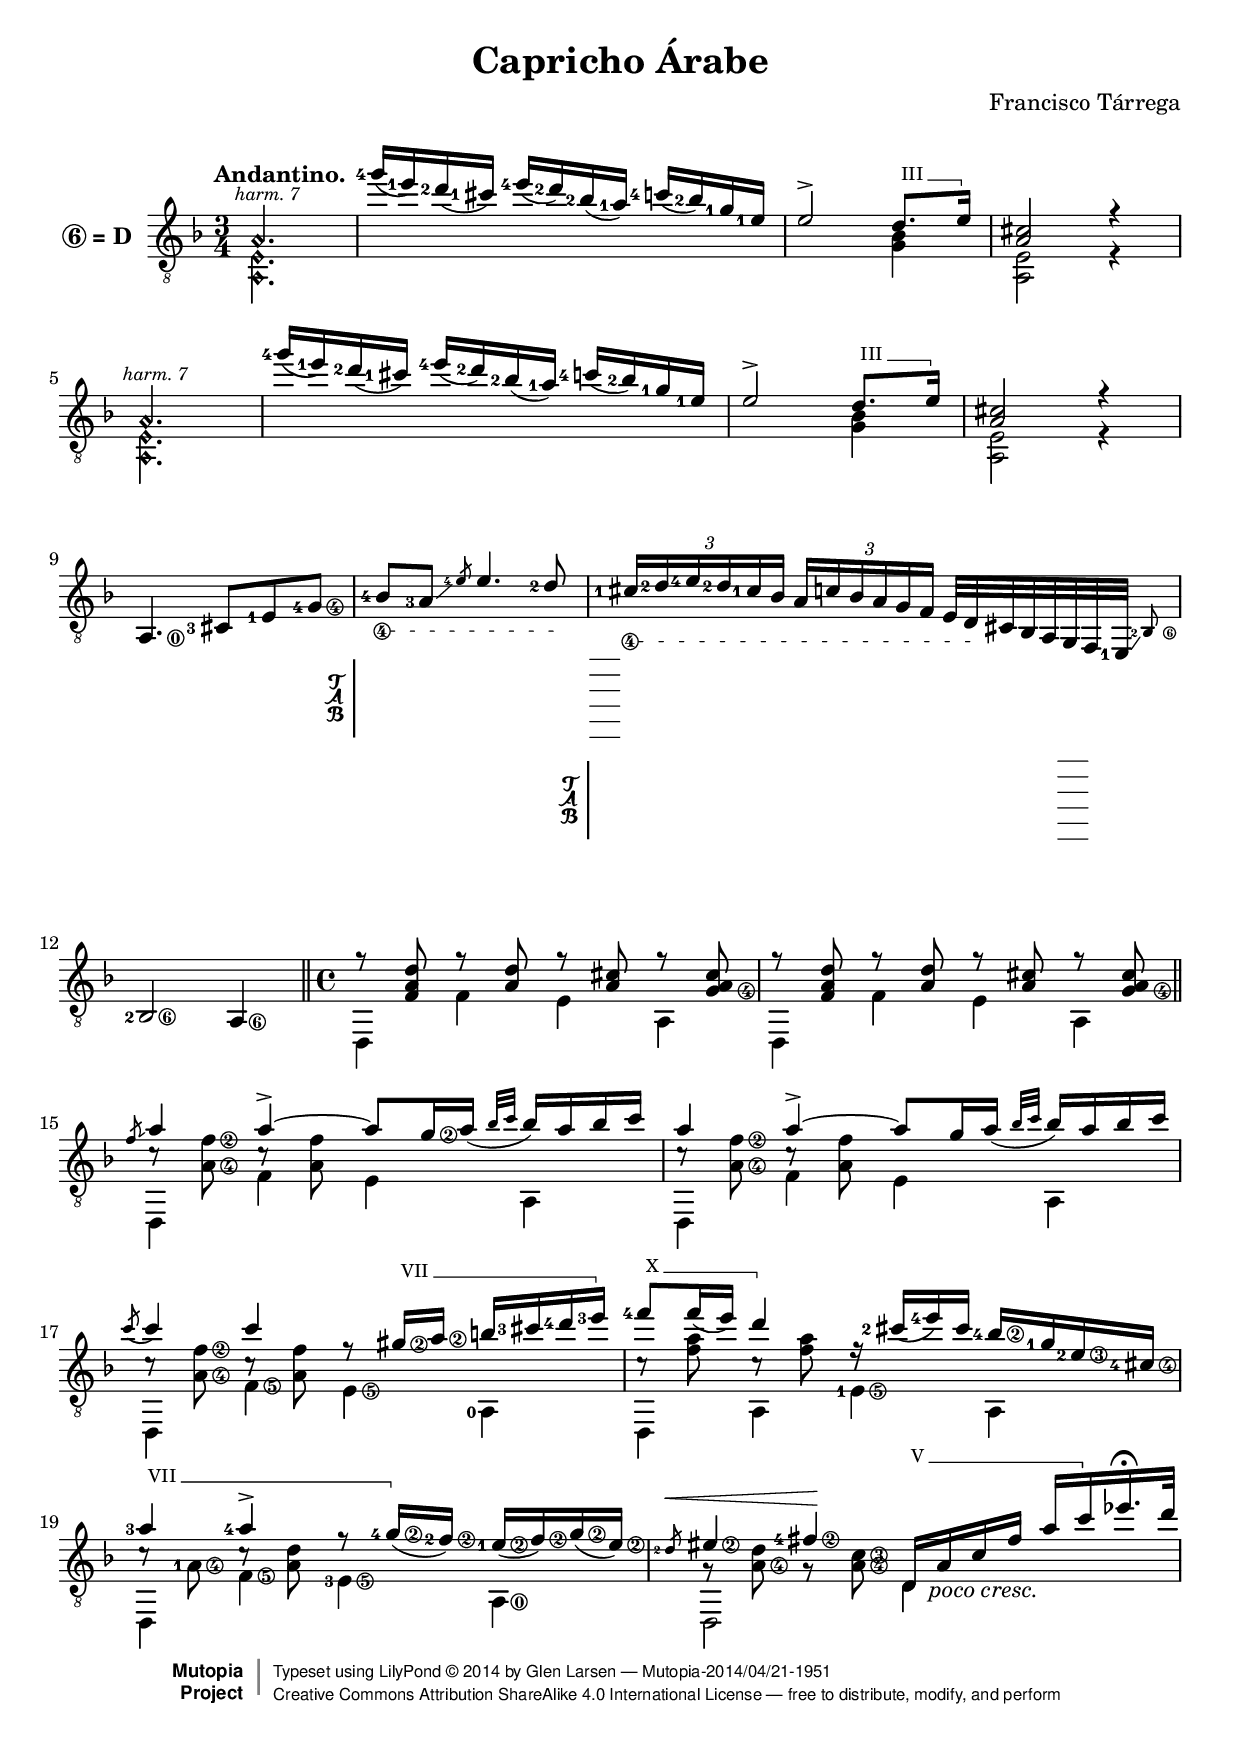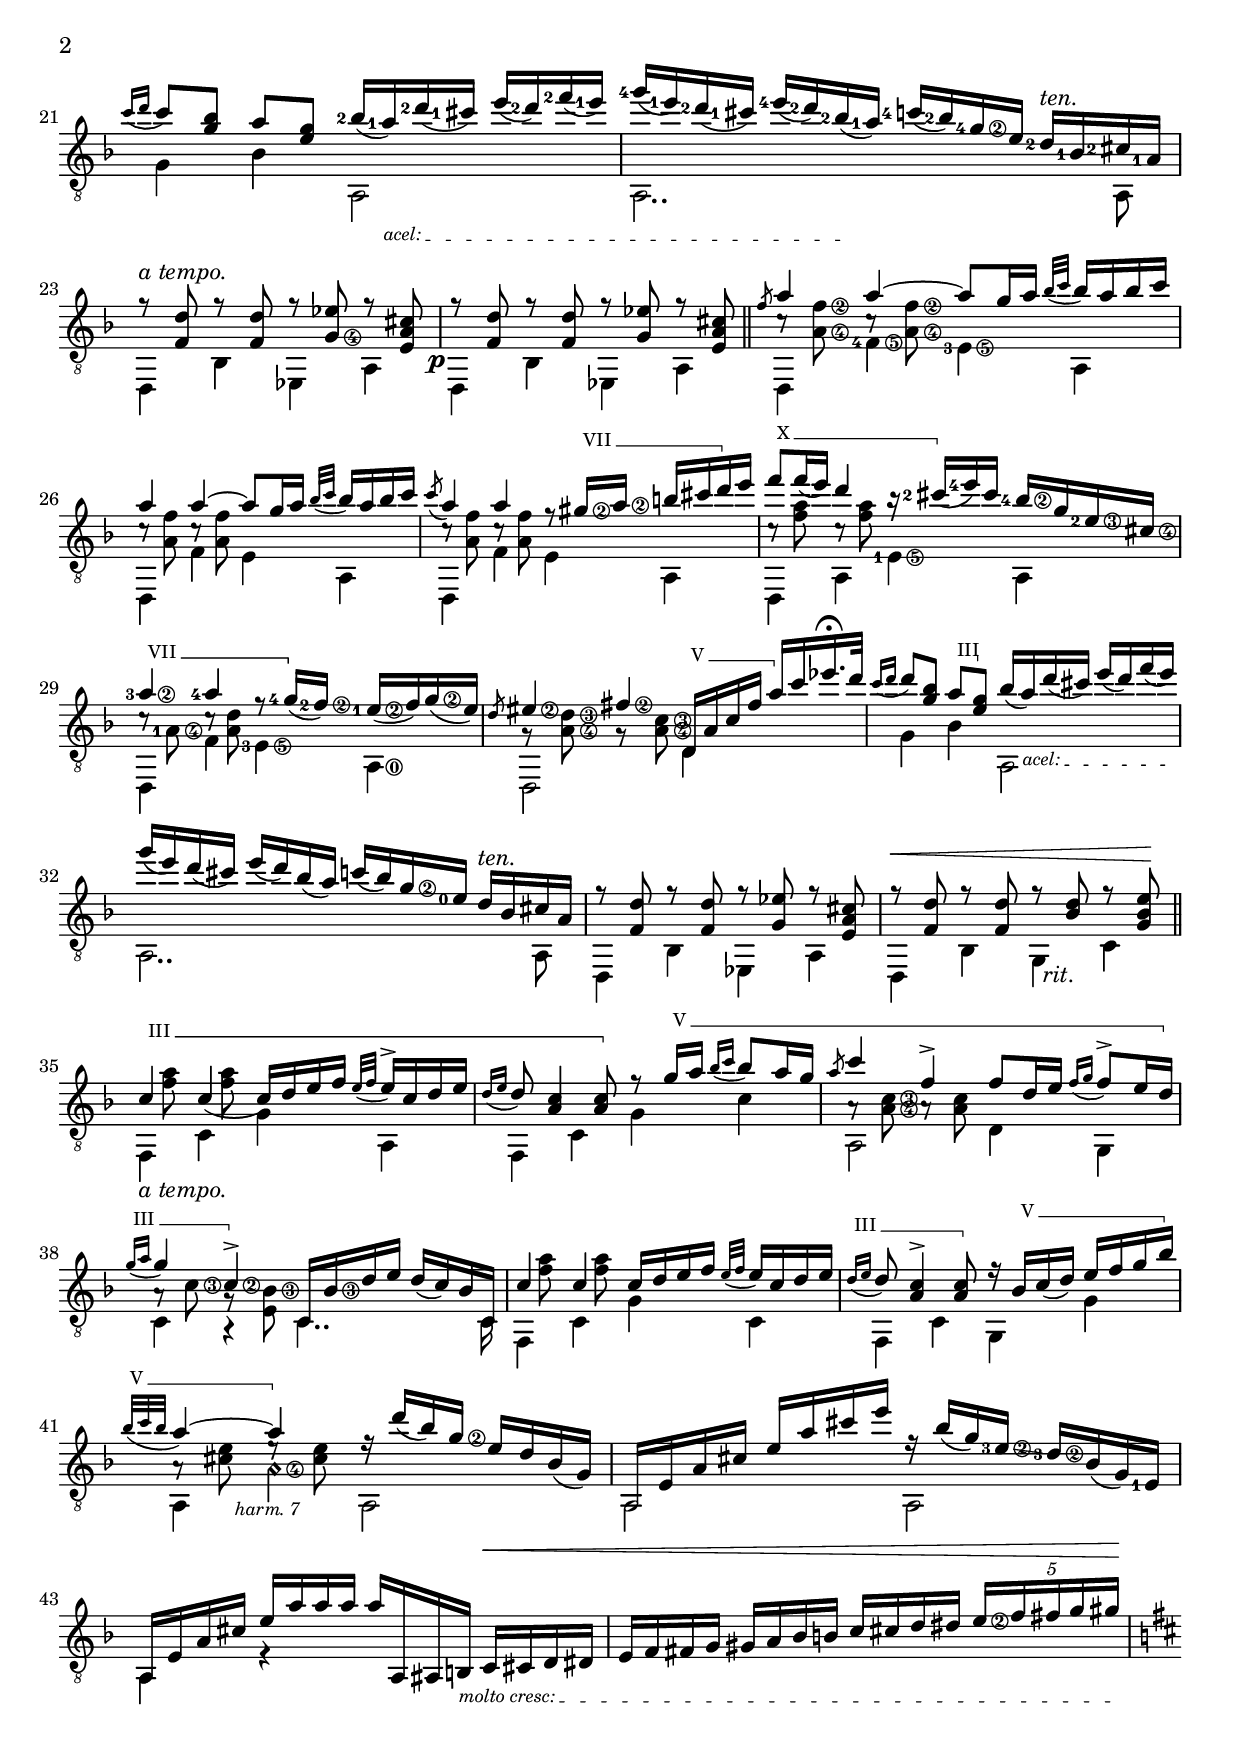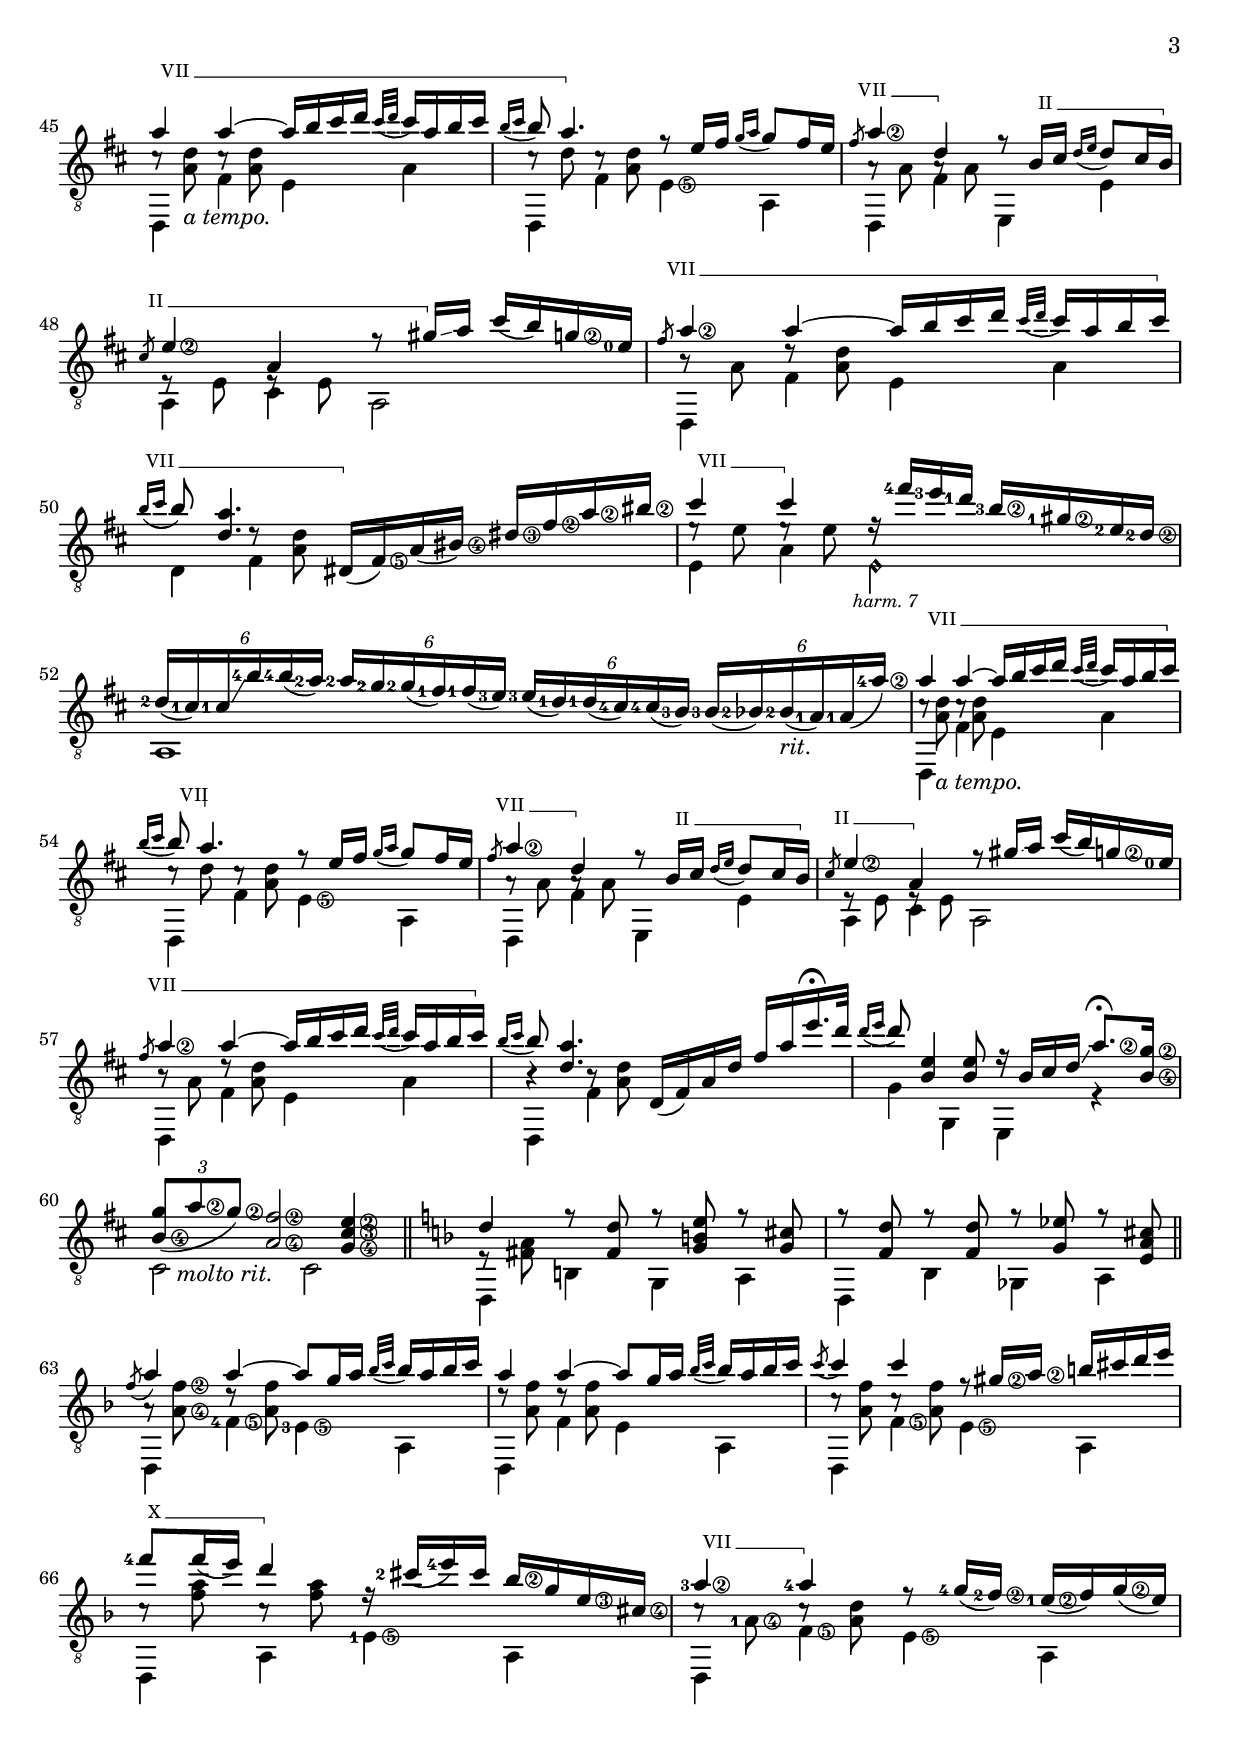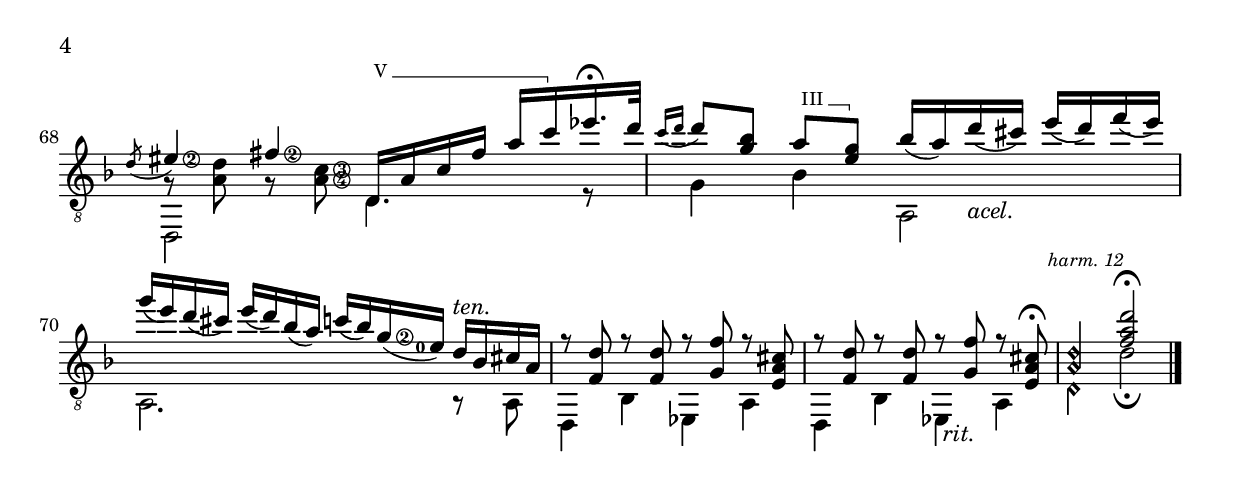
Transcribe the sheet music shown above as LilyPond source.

\version "2.18.2"
\header {
  title = "Capricho Árabe"
  composer = "Francisco Tárrega"
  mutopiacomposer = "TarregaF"
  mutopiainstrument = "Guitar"
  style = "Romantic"
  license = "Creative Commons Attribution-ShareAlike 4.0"
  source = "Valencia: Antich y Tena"
  % From Boije 827
  date = "1892"
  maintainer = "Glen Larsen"
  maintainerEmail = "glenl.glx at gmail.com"

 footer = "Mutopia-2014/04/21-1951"
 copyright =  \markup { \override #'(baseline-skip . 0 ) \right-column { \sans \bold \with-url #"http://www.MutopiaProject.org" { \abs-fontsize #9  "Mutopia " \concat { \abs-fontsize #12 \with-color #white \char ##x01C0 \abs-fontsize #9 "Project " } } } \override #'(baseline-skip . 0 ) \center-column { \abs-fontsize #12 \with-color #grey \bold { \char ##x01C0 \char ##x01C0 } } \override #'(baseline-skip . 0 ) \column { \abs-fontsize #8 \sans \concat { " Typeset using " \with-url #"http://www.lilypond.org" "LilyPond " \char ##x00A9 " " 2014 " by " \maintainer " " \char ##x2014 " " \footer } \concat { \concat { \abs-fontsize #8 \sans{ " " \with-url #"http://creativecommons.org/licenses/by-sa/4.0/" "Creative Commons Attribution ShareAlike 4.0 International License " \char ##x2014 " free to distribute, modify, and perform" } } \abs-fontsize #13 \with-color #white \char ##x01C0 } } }
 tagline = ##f
}

\paper {
  % add space between composer/opus markup and first staff
  markup-system-spacing #'padding = #3
  % add a little space between composer and opus
  markup-markup-spacing #'padding = #1.2
  top-margin = 7\mm
  bottom-margin = 6\mm
}

%% http://lsr.di.unimi.it/LSR/Item?id=616
stringNumberSpanner =
  #(define-music-function (parser location StringNumber) (string?)
    #{
      \override TextSpanner.style = #'dashed-line
      \override TextSpanner.dash-period = #2.0
      \override TextSpanner.font-size = #-5
      \override TextSpanner.bound-details.left.stencil-align-dir-y = #CENTER
      \override TextSpanner.bound-details.left.text = \markup { \circle \number $StringNumber }
    #})

% hide string numbers across a span of music
hideStrNo =
  #(define-music-function (parser location arg) (ly:music?)
    #{
      \omit Voice.StringNumber
      $arg
      \undo \omit Voice.StringNumber
    #})

tspanner =
  #(define-music-function (parser location arg) (string?)
    #{
      \override TextSpanner.style = #'dashed-line
      \override TextSpanner.dash-period = #2.0
      \override TextSpanner.font-size = #-2
      \override TextSpanner.bound-details.left.stencil-align-dir-y = #DOWN
      \override TextSpanner.bound-details.left.text = \markup{\italic $arg }
    #})

% Barre glyph code from snippets (modified slightly)

%% Syntax: \bbarre #"text" { notes } - text = any number of box
bbarre =
#(define-music-function (barre location str music) (string? ly:music?)
   (let ((elts (extract-named-music music '(NoteEvent EventChord))))
     (if (pair? elts)
         (let ((first-element (first elts))
               (last-element (last elts)))
           (set! (ly:music-property first-element 'articulations)
                 (cons (make-music 'TextSpanEvent 'span-direction -1)
                       (ly:music-property first-element 'articulations)))
           (set! (ly:music-property last-element 'articulations)
                 (cons (make-music 'TextSpanEvent 'span-direction 1)
                       (ly:music-property last-element 'articulations))))))
   #{
       \textSpannerUp
       \once \override TextSpanner #'font-size = #-2
       \once \override TextSpanner #'font-shape = #'upright
       \once \override TextSpanner #'staff-padding = #3
       \once \override TextSpanner #'style = #'line
       \once \override TextSpanner #'to-barline = ##f
       \once \override TextSpanner #'bound-details =
            #`((left
                (text . ,#{ \markup{\concat{ #str " " }} #})
                (Y . 0)
                (padding . 0.25)
                (attach-dir . -4))
	       (right
		(text . ,#{ \markup { \draw-line #'( 0 . -.5) } #})
		(Y . 0)
		(padding . 0.25)
		(attach-dir . 2)))
       $music
   #})


\layout {
%{
  \context {
    \Voice
    \override StringNumber #'stencil = ##f
  }
%}
  \context {
    \Staff
    \override Fingering #'staff-padding = #'()
    \override Fingering #'add-stem-support = ##t
    \mergeDifferentlyDottedOn
    \mergeDifferentlyHeadedOn
  }
  \context {
    \Dynamics
    \override DynamicTextSpanner #'style = #'none
  }
}

global = {
  \time 3/4
  \key d \minor
}

myfingering = {
  \set fingeringOrientations = #'(left)
  \set stringNumberOrientations = #'(right)
}

upperVoice = \relative c' {
  \voiceOne
  \dynamicUp
  \myfingering
  \repeat unfold 2 {
    \harmonicsOn \hideStrNo { <a\4>2.-\markup{\italic {\fontsize #-2 {\halign #-0.5 "harm. 7"}}} }\harmonicsOff |
    \slurDown
    <g''-4>16( <e-1>) <d-2>( <cis-1>) <e-4>( <d-2>) <bes-2>( <a-1>) <c-4>( <bes-2>) \hideStrNo{ <g-1\2> <e-1\2> } |
    \slurNeutral
    \hideStrNo{ <e\2>2->\bbarre #"III" { d8. <e\2>16 } } |
    <cis a>2 r4 |
    \break
  }
  <a,\0>4. <cis-3>8 <e-1> <g-4\4> |

  \set TabStaff.minimumFret = #4
  \stringNumberSpanner "4"
  \textSpannerDown
  \hideStrNo{ <bes-4\4>8\startTextSpan <a-3>\glissando \slashedGrace <e'-4\4> <e\4>4. <d-2\4>8\stopTextSpan } |
  \set TabStaff.minimumFret = #0
  \hideStrNo{ \tuplet 3/2 { <cis-1\4>16\startTextSpan <d-2\4> <e-4\4> <d-2\4> <cis-1\4> <bes\4> }
              \tuplet 3/2 { <a\4> <c\4> <bes\4> <a\4> <g\4> <f\4> }
              <e\4>32 <d\4>\stopTextSpan cis bes a g f
            } \afterGrace <e-1>32\glissando <bes'-2\6>8 |
  <bes-2\6>2 <a\6>4 |

  \bar "||" \time 4/4

  \repeat unfold 2 {
    r8 <d' a f> r <d a> r <cis a> r <cis a g\4> |
  }
  \bar "||"
  \slashedGrace f8\glissando a4 a->~ a8 <g\2>16 a( \grace { bes32 c } bes16) a bes c |
  a4 a~-> a8 \hideStrNo{ <g\2>16 a( \grace{bes32 c} bes16) a bes c } |
  \acciaccatura c8 c4 c r8\bbarre #"VII" { <gis\2>16 <a\2> b <cis-3> <d-4> <e-3> } |
  \bbarre #"X" { <f-4>8 f16( e) d4 r16 } <cis-2>( <e-4>) cis
    \set minimumFret = #7
    <bes-4\2> <g-1>
    <e-2\3> <cis-4\4> |
    \set minimumFret = 0

  \bbarre #"VII" { <a'-3>4 <a-4>-> r8 <g\2-4>16( } <f-2\2>) <e-1\2>( <f\2>) <g\2>( <e\2>) |
  \set minimumFret = #5
  \slashedGrace <d-2>8\< <eis\2>4 <fis-4\2>\! \bbarre #"V" { d,16_\markup{\halign #-1.5 \italic "poco cresc."} a' c fis a c } ees16.\fermata d32 |
  \set minimumFret = #0

  \tspanner "acel: "
  \textSpannerDown
  \acciaccatura {c16 d} c8 <bes g> a[ <g e>8] <bes-2>16( <a-1>)\startTextSpan <d-2>( <cis-1>) e( <d-2>) <f-2>( <e-1>) |
  <g-4>16( <e-1>) <d-2>( <cis-1>) <e-4>( <d-2>) <bes-2>(\stopTextSpan <a-1>) <c-4>( <bes-2>) <g-4\2> <e> <d-2>^\markup{\italic "ten."} <bes-1> <cis-2> <a-1> |

  r8^\markup{\italic "a tempo."} <d f,> r q r <ees g,\4> r <cis a e> |
  r8 <d f,> r q r <ees g,> r <cis a e> |
  \bar "||"
  \slashedGrace f8 a4 a~ a8 g16 a \acciaccatura{ bes32 c } bes16 a bes c |

  a4 a~ a8 g16 a \acciaccatura{ bes32 c } bes16 a bes c |
  \acciaccatura c8 a4 a r8 \bbarre #"VII" { <gis\2>16 <a\2> b cis d } e |

  \set minimumFret = #8
  \bbarre #"X" { f8 f16( e) d4 b16\rest <cis-2>16( } <e-4>)cis <bes-4\2> g <e-2\3> <cis\4> |
  \set minimumFret = #5
  \bbarre "VII" { <a'-3\2>4 \hideStrNo {<a-4\2>} r8 <g-4>16( } <f-2\2>) <e-1\2>16[( f) <g\2>( e)] |
  \set minimumFret = #5

  \slashedGrace d8 <eis\2>4 <fis\2> \bbarre #"V" { d,16 a' c fis a } c ees16.\fermata d32 |
  \set minimumFret = #0
  
  \acciaccatura {c16 d} d8 <bes g> \bbarre #"III" { a[ <g e>8] } bes16(
    \tspanner "acel: "
    \textSpannerDown
    a)\startTextSpan d( cis) e( d) f( e)\stopTextSpan |

  g16( e) d( cis) e( d) bes( a) c( bes) <g\2> <e-0> d^\markup{\italic "ten."} bes cis a |
  r8 <d f,> r q r <ees g,> r <cis a e> |
  r8\< <d f,>r q r <d bes> r <e bes g>\! |
  \bar "||"

  \set minimumFret=#5
  \bbarre #"III" { c4 c( c16) d e f \acciaccatura{e32 f} e16-> c d e |
  \set minimumFret=#3
  \acciaccatura{d16 e} d8 <c a>4 q8 } r \bbarre #"V" { g'16 a \acciaccatura{bes16 c} bes8 a16 g |
  \set minimumFret=#5
  \slashedGrace a8 c4 f,-> f8 d16 e \acciaccatura{f16 g} f8-> e16 d } |
  \set minimumFret=#0

  \bbarre #"III" { \acciaccatura {g16 a} g4 <c,\2>-> } c,16 <bes'\3> d e d( c) bes c, |
  c'4 c c16 d e f \acciaccatura {e32 f} e16 c d e |
  \bbarre #"III" { \acciaccatura {d16 e} d8 <c a>4-> q8 } r16 \bbarre #"V" { \set minimumFret=#5 bes c( d) e f g bes } |
  \set minimumFret=#0

  \bbarre #"V" { \acciaccatura{bes32 c bes} a4~ a r16 } d16( bes) <g\2> e d bes( g) |
  a,16 e' a cis e a cis e r bes( g) <e-3\2>\glissando <d-3\2> bes( g) <e-1> |

  \tspanner "molto cresc: "
  \textSpannerDown
  a,16 e' a cis e a a a a a,, ais b\startTextSpan c\< cis d dis |
  e16 f fis g gis a bes b c cis d dis \set minimumFret=#5
    \tuplet 5/4 { <e\2>16[ f fis g gis\!\stopTextSpan ] } |
  \set minimumFret=#0

  \key d \major
  \bbarre #"VII" { a4 a~ a16 b cis d \acciaccatura{ cis32 d } cis16 a b cis |
  \acciaccatura{ b16 cis } b8 a4. r8 } \set minimumFret=5 e16 fis \acciaccatura{ g16 \hideStrNo{<a\2>} } g8 fis16 e |
  \set minimumFret=#0
  \bbarre #"VII" { \slashedGrace{ \hideStrNo{ <fis\2>8 }} \set minimumFret=#7 <a\2>4 d, r8 }
    \bbarre #"II" { \set minimumFret=#2 b16 cis \acciaccatura{ d16 e } d8 cis16 b } |

  \bbarre #"II" { \slashedGrace{ \hideStrNo{ <cis\2>8 }} <e\2>4 a, r8 gis'16\glissando } a cis( b) <g\2> <e-0> |
  \bbarre #"VII" { \slashedGrace{ \hideStrNo{ <fis\2>8 }} <a\2>4 a4~ a16 b cis d \acciaccatura{ cis32 d } cis16 a b cis } |
  \bbarre #"VII" { \acciaccatura{ b16 cis } b8 <a d,>4. dis,,16( } <fis\5>) \hideStrNo{ <a\4>( } <bis\4>) <dis\3> <fis\2> <a\2> <bis\2> |

  \bbarre #"VII" { cis4 cis r16 } <fis-4> <e-3> <d-1> <b-3\2> <gis-1\2> <e-2> <d-2\2> |
  \tuplet 6/4 { <d-2>16( <cis-1>) <cis-1>\glissando \hideStrNo{ <b'-4\2> <b-4\2>( <a-2\2>) } }
    \tuplet 6/4 { \hideStrNo{ <a-2\2>\glissando <g-2\2> <g-2\2>( <fis-1\2>) <fis-1\2>( <e-3\2>) } }
    \tuplet 6/4 { \hideStrNo{ <e-3\3>( <d-1\3>) <d-1\3>( <cis-4\3>) } \hideStrNo{ <cis-4\4>( <b-3\4>) } }
    \tuplet 6/4 { \hideStrNo{ <b-3\4>( <bes-2\4>) <bes-2\4>(_\markup{\italic{"rit."}} <a-1\4>) <a-1\4>( } <a'-4\2>) } |

  \bbarre #"VII" { a4 a~ a16 b cis d \acciaccatura{ cis32 d } cis16 a b cis } |
  \acciaccatura{ b16 cis } \bbarre #"VII" { b8 a4. r8 } \set minimumFret=5 e16 fis \acciaccatura{ g16 \hideStrNo{<a\2>} } g8 fis16 e |
  \set minimumFret=#0
  \bbarre #"VII" { \slashedGrace{ \hideStrNo{ <fis\2>8 }} \set minimumFret=#7 <a\2>4 d, r8 }
    \set minimumFret=#2 \bbarre #"II" { b16 cis \acciaccatura{ d16 e } d8 cis16 b } |

  \bbarre #"II" { \slashedGrace{ \hideStrNo{ <cis\2>8 }} <e\2>4 a, r8 } gis'16\glissando a cis( b) <g\2> <e-0> |
  \bbarre #"VII" { \slashedGrace{ \hideStrNo{ <fis\2>8 }} <a\2>4 \hideStrNo{ <a\2>4~ } a16 b cis d \acciaccatura{ cis32 d } cis16 a b cis } |
  \acciaccatura{ b16 cis } \hideStrNo{ b8 <a d,\3>4. d,,16( <fis\5>) <a\4> <d\3> <fis\2> <a\2> } e'16.\fermata d32 |

  \acciaccatura{ d16 e } d8 <e, b>4 q8 r16 b16 cis d\glissando <a'\2>8.\fermata <g\2 b,\4>16 |
  \tuplet 3/2 { <g b,\4>8( a\2 g\2) } <fis\2 a,\4>2 <e\2 cis\3 g\4>4 |
  \bar "||"
  \key d\minor
  d4 r8 <d fis,>8 r <e b g> r \hideStrNo { <cis\3 g> } |

  r8 <d f,> r q r <ees g,> r <cis a e> |
  \bar "||"
  \set minimumFret=#5
  \acciaccatura{ \hideStrNo{ <f\1>8 } } a4 a~ a8 g16 a \acciaccatura{ bes32 c } bes16 a bes c |
  a4 a~ a8 g16 a \acciaccatura{ bes32 c } bes16 a bes c |
  \set minimumFret=#0

  \acciaccatura c8 c4 c r8 <gis\2>16 <a\2> b cis d e |
  \bbarre #"X" { <f-4>8 f16( e) d4 r16 } <cis-2>( <e-4>) cis
    \set minimumFret=#7
    <bes\2> g
    <e\3> <cis\4> |

  \set minimumFret=#5
  \bbarre #"VII" { <a'-3\2>4 \hideStrNo{ <a-4\2> } r8 } <g-4>16( <f-2\2>) <e-1\2>( f) <g\2>( e) |
  \set minimumFret=#0
  \acciaccatura{ d8 } <eis\2>4 <fis\2> \set minimumFret=#5 \bbarre #"V" { d,16 a' c fis a c } ees16.\fermata d32 |
  \set minimumFret=#0

  \acciaccatura {c16 d} d8 <bes g> \bbarre #"III" { a[ <g e>8] } bes16( a) d(_\markup{\italic "acel."} cis) e( d) f( e) |
  g16( e) d( cis) e( d) bes( a) c( bes) <g\2>( <e-0>) d^\markup{\italic "ten."} bes cis a |

  r8 <d f,> r q r <f g,> r <cis a e> |
  r8 <d f,> r q r <f g,> r <cis a e>\fermata |
  \harmonicsOn \hideStrNo{ <d\4 a\5>2-\markup{\italic {\fontsize #-2 {\halign #-0.5 "harm. 12"}}} } \harmonicsOff <d' a f>2\fermata
  \bar "|."
}

lowerVoice = \relative c {
  \voiceTwo
  \myfingering
  \repeat unfold 2 {
    \harmonicsOn \hideStrNo{ <e\5 a,\6>2. } \harmonicsOff |
    s2. |
    s2 <bes' g>4 |
    <e, a,>2 r4 |
  }
  s2.*4 |

  \repeat unfold 4 { d,4 \set minimumFret=#7 f' e a, \set minimumFret=#0 | }
  d,4 <f'\5> <e\5> <a,-0> |
  d,4 a' <e'-1\5> a, |

  d,4 <f'\5> <e-3\5> <a,\0> |
  d,2 \hideStrNo{ <d'\5>4 } s |

  g4 bes a,2 |
  a2.. a8 |

  d,4 bes' ees, a |
  d,4-\tweak X-offset #-2 \p bes' ees, a |
  d,4 <f'-4\5> <e-3\5> a, |

  \repeat unfold 2 {
    d,4 \set minimumFret = #5 f' e a, \set minimumFret = #0 |
  }

  d,4 \set minimumFret=#5 a' <e'-1\5> a, \set minimumFret=#0 |
  d,4 \set minimumFret=#5 f' <e-3\5> <a,\0> \set minimumFret=#0 |

  d,2 \hideStrNo{ <d'\5>4 } s |
  g4 bes a,2 |

  a2.. a8 |
  d,4 bes' ees, a |
  d,4 bes' \once\override TextScript.X-offset = #1 g_\markup{\italic "rit."} c |

  \set minimumFret=#3
  f,4-\markup{\italic "a tempo."} c' g' a, |
  f4 c' g' c |
  a,2 d4 g, |
  \set minimumFret=#0

  c4 a\rest c4.. c16 |
  f,4 c' g' c, |
  f,4 c' g \hideStrNo{ <g'\4> } |

  a,4 \harmonicsOn <a'\4>_\markup{\italic{\fontsize #-2 {\center-align "harm. 7"}}} \harmonicsOff a,2 |
  a2 a |

  a4 r s2 |
  s1 |

  d,4 \hideStrNo{ <fis'\5> } \set minimumFret=#5 e a | \set minimumFret=#0
  d,,4 \hideStrNo{ <fis'\5> } <e\5> a, |
  d,4 \hideStrNo{ <fis'\5> } e, e' |

  a,4 cis a2 |
  d,4 \hideStrNo{ <fis'\5> } e a |
  d,4 \hideStrNo{ <fis\5>4 } s2 |

  \set minimumFret=#7
  e4 a \harmonicsOn \hideStrNo <e\5>2-\markup{\italic {\fontsize #-2 {\halign #-0.5 "harm. 7"}}} \harmonicsOff |
  \set minimumFret=#0
  a,1 |

  d,4 \hideStrNo{ <fis'\5> } \set minimumFret=#5 e a | \set minimumFret=#0
  d,,4 \hideStrNo{ <fis'\5> } <e\5> a, |
  d,4 \hideStrNo{ <fis'\5> } e, e' |

  a,4 cis a2 |
  d,4 \hideStrNo{ <fis'\5> <e\5> <a\4> } |
  d,,4 \hideStrNo{ <fis'\5> } s2 |

  g4 g, e r |
  \set minimumFret=#5
  cis'2_\markup{\italic{\halign #-1.5 "molto rit." }} cis |
  \set minimumFret=#0
  d,4 b' g a |

  d,4 bes' ges a |
  d,4 <f'-4\5> <e-3\5> a, |
  \hideStrNo{ d,4 <f'\5> <e\5> <a,\6> } |

  d,4 <f'\5> <e\5> a, |
  d,4 a' <e'-1\5> a, |

  d,4 <f'\5> <e\5> a, |
  d,2 \hideStrNo { <d'\5>4. } r8 |

  g4 bes a,2 |
  a2. a8\rest a8 |

  d,4 bes' ees, a |
  d,4 bes' ees,_\markup{\halign #-1.5 \italic "rit."} a |
  \harmonicsOn \hideStrNo{ <d\6>2 } \harmonicsOff d'2_\fermata
}

middleVoice = \relative c' {
  \voiceThree
  \stemDown
  \myfingering
  s2.*12 |
  s1*2 |
  c8\rest <f\2 a,\4> c\rest \hideStrNo{ <f\2 a,\4> } s2 |

  \set minimumFret = #6
  \repeat unfold 2 { c8\rest <f\2 a,\4> c\rest q s2 | }
  \set minimumFret = #10
  c8\rest <a' f> c,\rest q s2 |
  \set minimumFret = #7

  c8\rest <a-1\4> c\rest <d a> s2 |
  g,8\rest \set minimumFret = #5 <d' a\4>8 g,\rest <c\3 a\4> s2 |
  \set minimumFret = #0

  s1*2 |

  s1*2 |
  c8\rest <a\4 f'\2> c8\rest <a\4 f'\2> s2 |

  \repeat unfold 2 {
    c8\rest \set minimumFret = #5 <a f'> c8\rest <a f'> s2 \set minimumFret = #0 |
  }

  c8\rest \set minimumFret=#10 <a' f> c,8\rest <a' f> s2 \set minimumFret=#0 |
  c,8\rest \set minimumFret=#5 <a-1\4> c8\rest <d a> s2 \set minimumFret=#0 |

  g,8\rest <d'\3 a\4> g,8\rest <c\3 a\4> s2 |
  s1 |

  s1*3 |

  s8 <a' f>  s q s2 |
  s1 |
  a,8\rest \set minimumFret=#5 <c\3 a\4> a\rest q s2 \set minimumFret=#0 |

  a8\rest <c\3> g\rest <bes\3 e,>8 s2 |
  s8 <a' f>8 s q s2 |
  s1 |

  \set minimumFret=#5
  a,8\rest <e' cis>8 e8\rest <e cis> s2 |
  s1 |

  s1*2 |

  c8\rest <d a>_\markup{\italic "a tempo."}  c\rest q s2 |
  c8\rest d c\rest <d a> s2 |
  a8\rest a a\rest a s2 |

  e8\rest e e\rest e s2 |
  b'8\rest a d\rest <d a> s2 |
  s4 d8\rest <d a> s2 |

  \set minimumFret=#9
  e8\rest e e8\rest e s2 |
  \set minimumFret=#0
  s1 |

  c8\rest <d a>_\markup{\italic "a tempo."} c\rest q s2 |
  c8\rest d c\rest <d a> s2 |
  a8\rest a a\rest a s2 |

  e8\rest e e\rest e s2 |
  b'8\rest \hideStrNo{ <a\4> d\rest <d\3 a\4> } s2 |
  b4\rest b8\rest \hideStrNo{ <d\3 a\4>8 } s2 |

  s1*2 |
  e,8\rest <a fis> s2. |

  s1 |
  a8\rest <f'\2 a,\4> d\rest \hideStrNo{ <f\2 a,\4> } s2 |
  \hideStrNo{ d8\rest <f\2 a,\4> d\rest <f\2 a,\4> } s2 |

  \set minimumFret = #6
  c8\rest \hideStrNo{ <f\2 a,\4> } c\rest q s2 |
  c8\rest \hideStrNo{ <a' f> c,\rest <a' f> } s2 |
  \set minimumFret = #0

  c,8\rest <a-1\4> c\rest <d a> s2 |
  g,8\rest <d' a> g,\rest <c\3 a\4> s2 |

  s1*2 |
}


\score {
  <<
    \new Staff = "Guitar"
    <<
      \global
      \clef "treble_8"
      \set Staff.instrumentName = \markup\bold{\circle {6} "= D "}
      \set fingeringOrientations = #'(left)
      \set stringNumberOrientations = #'(right)
      \tempo "Andantino."
      \new Voice = "upperVoice" \upperVoice
      \new Voice = "lowerVoice" \lowerVoice
      \new Voice = "middleVoice" \middleVoice
    >>
%{
    \new TabStaff = "Guitar tabs" \with {
      stringTunings = #guitar-drop-d-tuning
      restrainOpenStrings = ##t
    } <<
      \clef "moderntab"
      \global
%      \set TabStaff.restrainOpenStrings = ##t
      \new TabVoice = "upperVoice" \upperVoice
      \new TabVoice = "lowerVoice" \lowerVoice
      \new TabVoice = "middleVoice" \middleVoice
    >>
%}
  >>
  \layout {}
}

\score {
  <<
    \new Staff = "Guitar" \with {
      midiInstrument = #"acoustic guitar (nylon)"
    }
    <<
      \global
      \clef "treble_8"
      \new Voice = "upperVoice" \upperVoice
      \new Voice = "lowerVoice" \lowerVoice
      \new Voice = "middleVoice" \middleVoice
    >>
  >>
  \midi {
    \tempo 4 = 90
  }
}
